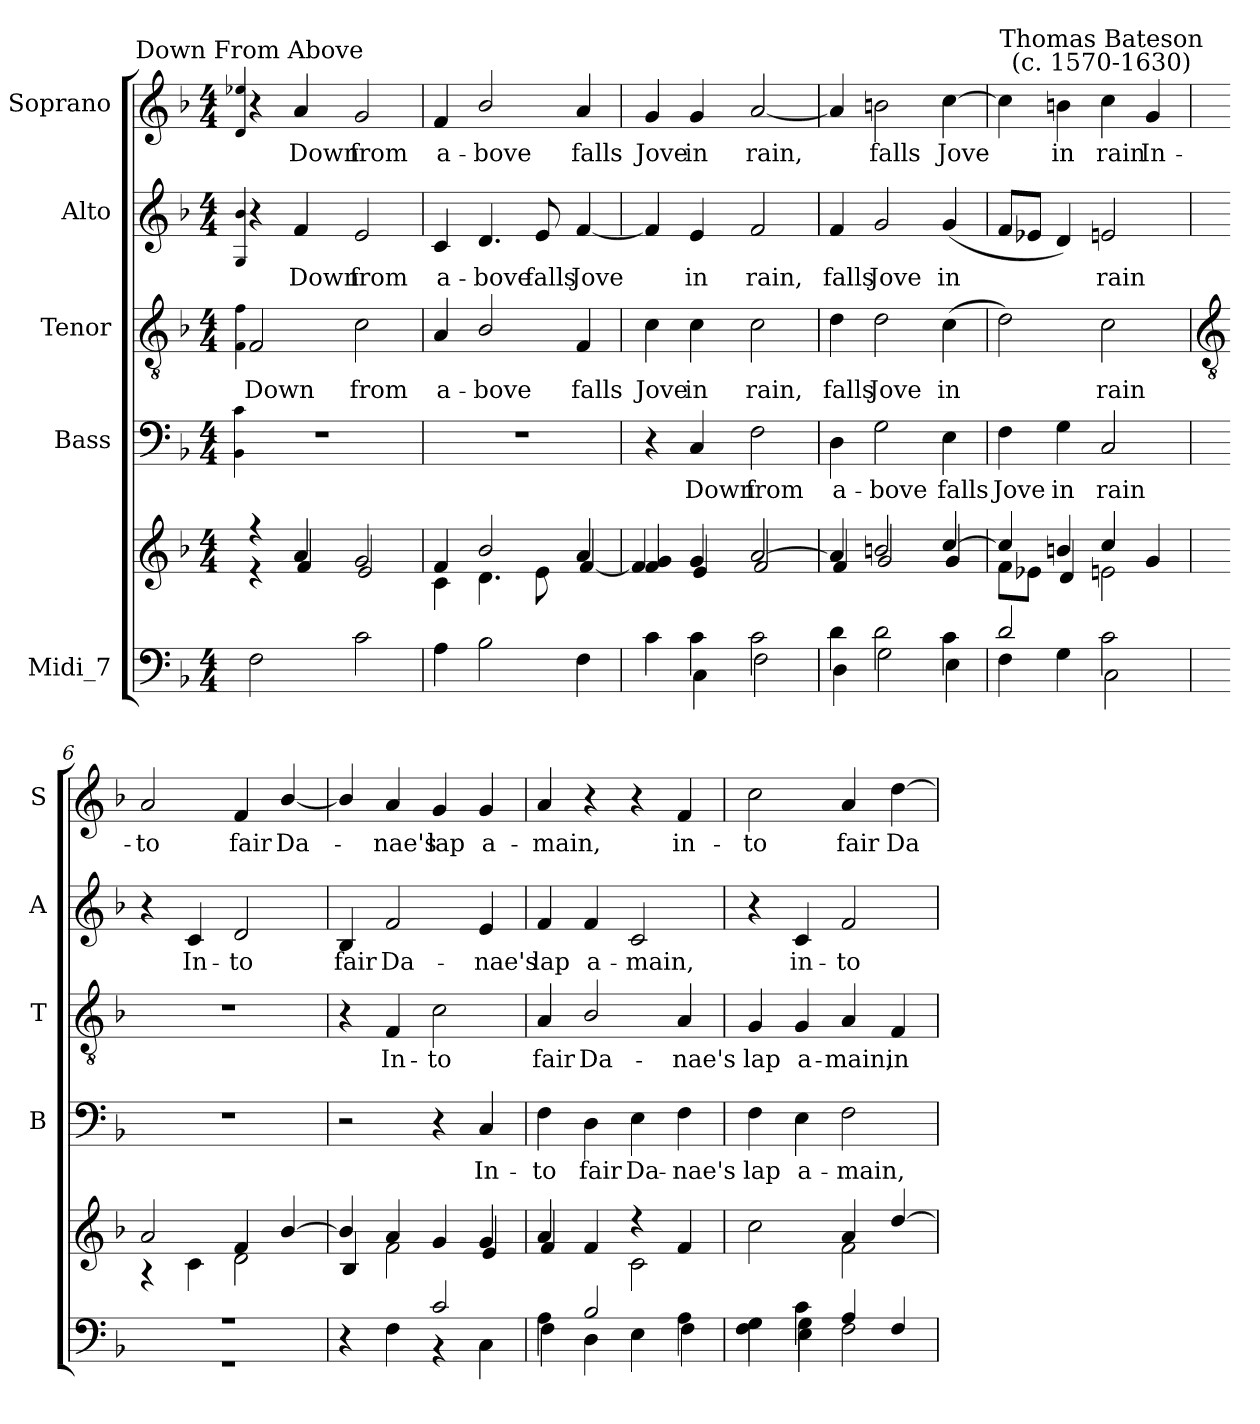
**kern	**kern	**kern	**text	**kern	**text	**kern	**text	**kern	**text
*part5	*part5	*part4	*part4	*part3	*part3	*part2	*part2	*part1	*part1
*staff6	*staff5	*staff4	*staff4	*staff3	*staff3	*staff2	*staff2	*staff1	*staff1
*I"Midi_7	*	*I"Bass	*	*I"Tenor	*	*I"Alto	*	*I"Soprano	*
*	*	*I'B	*	*I'T	*	*I'A	*	*I'S	*
*clefF4	*clefG2	*clefF4	*	*clefGv2	*	*clefG2	*	*clefG2	*
*k[b-]	*k[b-]	*k[b-]	*	*k[b-]	*	*k[b-]	*	*k[b-]	*
*F:	*F:	*F:	*	*F:	*	*F:	*	*F:	*
*M4/4	*M4/4	*M4/4	*	*M4/4	*	*M4/4	*	*M4/4	*
=1	=1	=1	=1	=1	=1	=1	=1	=1	=1
.	.	4qqBB- 4qqc	.	4qqF 4qqf	.	4qqG 4qqb-	.	4qqd 4qqee-X	.
*^	*^	*	*	*	*	*	*	*	*
!	!	!	!	!	!	!	!	!	!	!LO:TX:a:cj:t=Down From Above	!
!	!	!	!	!	!	!	!LO:LY:b	!	!	!	!
2F\	1ryy	4r	4r	1r	.	2F	Down	4r	.	4r	.
!	!	!	!	!	!	!	!	!	!LO:LY:b	!	!LO:LY:b
.	.	4a/	4f/	.	.	.	.	4f	Down	4a	Down
!	!	!	!	!	!	!	!LO:LY:b	!	!LO:LY:b	!	!LO:LY:b
2c\	.	2g/	2e/	.	.	2c	from	2e	from	2g	from
=2	=2	=2	=2	=2	=2	=2	=2	=2	=2	=2	=2
!	!	!	!	!	!	!	!LO:LY:b	!	!LO:LY:b	!	!LO:LY:b
4A\	1ryy	4f/	4c\	1r	.	4A	a-	4c	a-	4f	a-
!	!	!	!	!	!	!	!LO:LY:b	!	!LO:LY:b	!	!LO:LY:b
2B-\	.	2b-/	4.d\	.	.	2B-/	-bove	4.d	-bove	2b-/	-bove
!	!	!	!	!	!	!	!	!	!LO:LY:b	!	!
.	.	.	8e\	.	.	.	.	8e	falls	.	.
!	!	!	!	!	!	!	!LO:LY:b	!	!LO:LY:b	!	!LO:LY:b
4F\	.	4a/	[4f/	.	.	4F	falls	[4f	Jove	4a	falls
=3	=3	=3	=3	=3	=3	=3	=3	=3	=3	=3	=3
!	!	!	!	!	!	!	!LO:LY:b	!	!	!	!LO:LY:b
4c\	4ryy	4f/ 4g/	4f/]	4r	.	4c	Jove	4f]	.	4g	Jove
!	!	!	!	!	!LO:LY:b	!	!LO:LY:b	!	!LO:LY:b	!	!LO:LY:b
4c\	4C\	4g/	4e/	4C	Down	4c	in	4e	in	4g	in
!	!	!	!	!	!LO:LY:b	!	!LO:LY:b	!	!LO:LY:b	!	!LO:LY:b
2c\	2F\	[2a/	2f/	2F	from	2c	rain,	2f	rain,	[2a	rain,
=4	=4	=4	=4	=4	=4	=4	=4	=4	=4	=4	=4
!	!	!	!	!	!LO:LY:b	!	!LO:LY:b	!	!LO:LY:b	!	!
4d\	4D\	4a/]	4f/	4D	a-	4d	falls	4f	falls	4a]	.
!	!	!	!	!	!LO:LY:b	!	!LO:LY:b	!	!LO:LY:b	!	!LO:LY:b
2d\	2G\	2bn/	2g/	2G	-bove	2d	Jove	2g	Jove	2bn	falls
!	!	!	!	!	!LO:LY:b	!	!LO:LY:b	!	!LO:LY:b	!	!LO:LY:b
4c\	4E\	[4cc/	4g/	4E	falls	(>4c	in	(<4g	in	[4cc	Jove
=5	=5	=5	=5	=5	=5	=5	=5	=5	=5	=5	=5
!	!	!	!	!	!LO:LY:b	!	!	!	!	!	!
2d/	4F\	4cc/]	8f\L	4F	Jove	2d)	.	8fL	.	4cc]	.
.	.	.	8e-X\J	.	.	.	.	8e-XJ	.	.	.
!	!	!	!	!	!LO:LY:b	!	!	!	!	!	!LO:LY:b
.	4G\	4bn/	4d/	4G	in	.	.	4d)	.	4bn	in
!	!	!	!	!	!	!	!	!	!	!LO:TX:a:cj:t=Thomas Bateson\n(c. 1570-1630)	!
!	!	!	!	!	!LO:LY:b	!	!LO:LY:b	!	!LO:LY:b	!	!LO:LY:b
2c\	2C\	4cc/	2en\	2C	rain	2c	rain	2en	rain	4cc	rain
!	!	!	!	!	!	!	!	!	!	!	!LO:LY:b
.	.	4g/	.	.	.	.	.	.	.	4g	In-
!!LO:LB:g=z
=6	=6	=6	=6	=6	=6	=6	=6	=6	=6	=6	=6
*	*	*	*	*	*	*clefGv2	*	*	*	*	*
!	!	!	!	!	!	!	!	!	!	!	!LO:LY:b
1r	1r	2a/	4r	1r	.	1r	.	4r	.	2a	-to
!	!	!	!	!	!	!	!	!	!LO:LY:b	!	!
.	.	.	4c\	.	.	.	.	4c	In-	.	.
!	!	!	!	!	!	!	!	!	!LO:LY:b	!	!LO:LY:b
.	.	4f/	2d\	.	.	.	.	2d	-to	4f	fair
!	!	!	!	!	!	!	!	!	!	!	!LO:LY:b
.	.	[4b-/	.	.	.	.	.	.	.	[4b-/	Da-
=7	=7	=7	=7	=7	=7	=7	=7	=7	=7	=7	=7
!	!	!	!	!	!	!	!	!	!LO:LY:b	!	!
4r	2ryy	4b-/]	4B-/	2r	.	4r	.	4B-	fair	4b-/]	.
!	!	!	!	!	!	!	!LO:LY:b	!	!LO:LY:b	!	!LO:LY:b
4F\	.	4a/	2f\	.	.	4F	In-	2f	Da-	4a	nae's
!	!	!	!	!	!	!	!LO:LY:b	!	!	!	!LO:LY:b
2c/	4r	4g/	.	4r	.	2c	-to	.	.	4g	lap
!	!	!	!	!	!LO:LY:b	!	!	!	!LO:LY:b	!	!LO:LY:b
.	4C\	4g/	4e/	4C	In-	.	.	4e	-nae's	4g	a-
=8	=8	=8	=8	=8	=8	=8	=8	=8	=8	=8	=8
!	!	!	!	!	!LO:LY:b	!	!LO:LY:b	!	!LO:LY:b	!	!LO:LY:b
4A\	4F\	4a/	4f/	4F	-to	4A	fair	4f	lap	4a	-main,
!	!	!	!	!	!LO:LY:b	!	!LO:LY:b	!	!LO:LY:b	!	!
2B-/	4D\	4ryy	4f/	4D	fair	2B-/	Da-	4f	a-	4r	.
!	!	!	!	!	!LO:LY:b	!	!	!	!LO:LY:b	!	!
.	4E\	4r	2c\	4E	Da-	.	.	2c	-main,	4r	.
!	!	!	!	!	!LO:LY:b	!	!LO:LY:b	!	!	!	!LO:LY:b
4A\	4F\	4f/	.	4F	-nae's	4A	-nae's	.	.	4f	in-
=9	=9	=9	=9	=9	=9	=9	=9	=9	=9	=9	=9
*	*^	*	*	*	*	*	*	*	*	*	*
!	!	!	!	!	!	!LO:LY:b	!	!LO:LY:b	!	!	!	!LO:LY:b
4ryy	4G\	4F\ 4G\	2cc\	4ryy	4F	lap	4G	lap	4r	.	2cc	-to
!	!	!	!	!	!	!LO:LY:b	!	!LO:LY:b	!	!LO:LY:b	!	!
4c\	4G\	4E\	.	4ryy	4E	a-	4G	a-	4c	in-	.	.
!	!	!	!	!	!	!LO:LY:b	!	!LO:LY:b	!	!LO:LY:b	!	!LO:LY:b
2ryy	4A/	2F\	4a/	2f\	2F	-main,	4A	-main,	2f	-to	4a	fair
!	!	!	!	!	!	!	!	!LO:LY:b	!	!	!	!LO:LY:b
.	4F/	.	[4dd/	.	.	.	4F	in-	.	.	[4dd	Da-
*v	*v	*v	*	*	*	*	*	*	*	*	*	*
*	*v	*v	*	*	*	*	*	*	*	*
=	=	=	=	=	=	=	=	=	=
*-	*-	*-	*-	*-	*-	*-	*-	*-	*-
